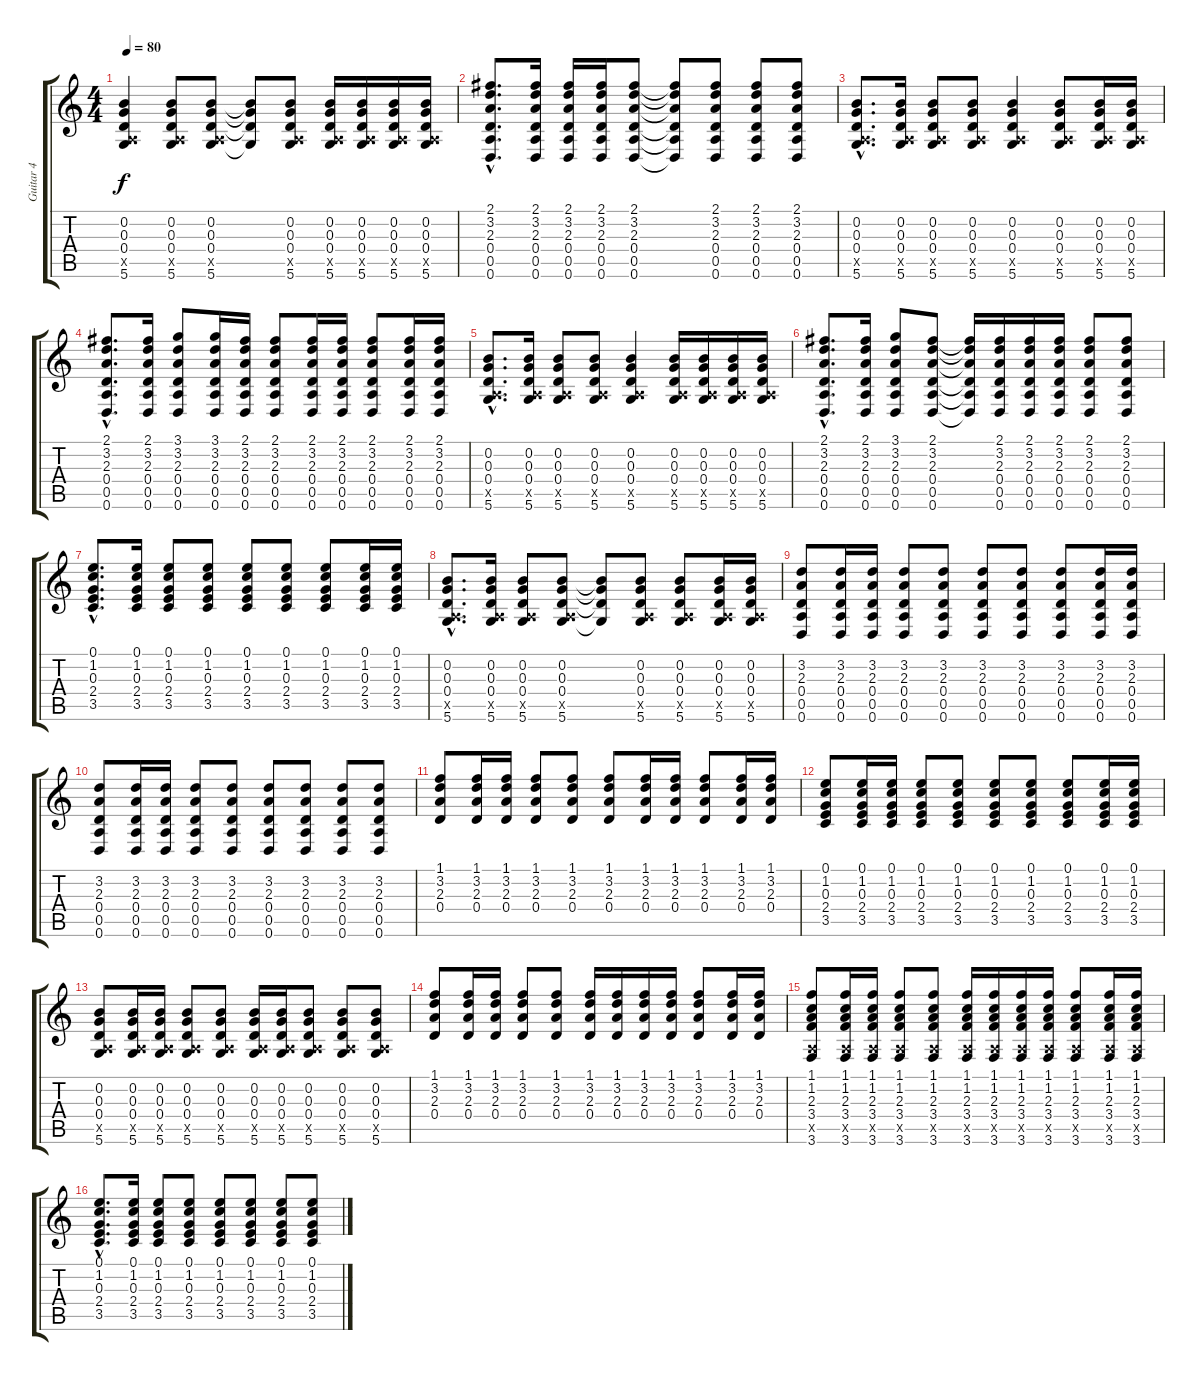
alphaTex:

\track ("Guitar 4" "Guitar 4") {instrument acousticguitarsteel}
\staff {score tabs}
\tuning (E4 B3 G3 D3 A2 D2) {hide}
\ts (4 4)
\tempo 80
\clef g2
\ks c
(0.2 0.3 0.4 0.5{x} 5.6).4{dy f} (0.2 0.3 0.4 0.5{x} 5.6).8 (0.2 0.3 0.4 0.5{x} 5.6).8 (0.2{t} 0.3{t} 0.4{t} 5.6{t}).8 (0.2 0.3 0.4 0.5{x} 5.6).8 (0.2 0.3 0.4 0.5{x} 5.6).16 (0.2 0.3 0.4 0.5{x} 5.6).16 (0.2 0.3 0.4 0.5{x} 5.6).16 (0.2 0.3 0.4 0.5{x} 5.6).16 |
(2.1{hac} 3.2{hac} 2.3{hac} 0.4{hac} 0.5{hac} 0.6{hac}).8{d} (2.1 3.2 2.3 0.4 0.5 0.6).16 (2.1 3.2 2.3 0.4 0.5 0.6).16 (2.1 3.2 2.3 0.4 0.5 0.6).16 (2.1 3.2 2.3 0.4 0.5 0.6).8 (2.1{t} 3.2{t} 2.3{t} 0.4{t} 0.5{t} 0.6{t}).8 (2.1 3.2 2.3 0.4 0.5 0.6).8 (2.1 3.2 2.3 0.4 0.5 0.6).8 (2.1 3.2 2.3 0.4 0.5 0.6).8 |
(0.2{hac} 0.3{hac} 0.4{hac} 0.5{hac x} 5.6{hac}).8{d} (0.2 0.3 0.4 0.5{x} 5.6).16 (0.2 0.3 0.4 0.5{x} 5.6).8 (0.2 0.3 0.4 0.5{x} 5.6).8 (0.2 0.3 0.4 0.5{x} 5.6).4 (0.2 0.3 0.4 0.5{x} 5.6).8 (0.2 0.3 0.4 0.5{x} 5.6).16 (0.2 0.3 0.4 0.5{x} 5.6).16 |
(2.1{hac} 3.2{hac} 2.3{hac} 0.4{hac} 0.5{hac} 0.6{hac}).8{d} (2.1 3.2 2.3 0.4 0.5 0.6).16 (3.1 3.2 2.3 0.4 0.5 0.6).8 (3.1 3.2 2.3 0.4 0.5 0.6).16 (2.1 3.2 2.3 0.4 0.5 0.6).16 (2.1 3.2 2.3 0.4 0.5 0.6).8 (2.1 3.2 2.3 0.4 0.5 0.6).16 (2.1 3.2 2.3 0.4 0.5 0.6).16 (2.1 3.2 2.3 0.4 0.5 0.6).8 (2.1 3.2 2.3 0.4 0.5 0.6).16 (2.1 3.2 2.3 0.4 0.5 0.6).16 |
(0.2{hac} 0.3{hac} 0.4{hac} 0.5{hac x} 5.6{hac}).8{d} (0.2 0.3 0.4 0.5{x} 5.6).16 (0.2 0.3 0.4 0.5{x} 5.6).8 (0.2 0.3 0.4 0.5{x} 5.6).8 (0.2 0.3 0.4 0.5{x} 5.6).4 (0.2 0.3 0.4 0.5{x} 5.6).16 (0.2 0.3 0.4 0.5{x} 5.6).16 (0.2 0.3 0.4 0.5{x} 5.6).16 (0.2 0.3 0.4 0.5{x} 5.6).16 |
(2.1{hac} 3.2{hac} 2.3{hac} 0.4{hac} 0.5{hac} 0.6{hac}).8{d} (2.1 3.2 2.3 0.4 0.5 0.6).16 (3.1 3.2 2.3 0.4 0.5 0.6).8 (2.1 3.2 2.3 0.4 0.5 0.6).8 (2.1{t} 3.2{t} 2.3{t} 0.4{t} 0.5{t} 0.6{t}).16 (2.1 3.2 2.3 0.4 0.5 0.6).16 (2.1 3.2 2.3 0.4 0.5 0.6).16 (2.1 3.2 2.3 0.4 0.5 0.6).16 (2.1 3.2 2.3 0.4 0.5 0.6).8 (2.1 3.2 2.3 0.4 0.5 0.6).8 |
(0.1{hac} 1.2{hac} 0.3{hac} 2.4{hac} 3.5{hac}).8{d} (0.1 1.2 0.3 2.4 3.5).16 (0.1 1.2 0.3 2.4 3.5).8 (0.1 1.2 0.3 2.4 3.5).8 (0.1 1.2 0.3 2.4 3.5).8 (0.1 1.2 0.3 2.4 3.5).8 (0.1 1.2 0.3 2.4 3.5).8 (0.1 1.2 0.3 2.4 3.5).16 (0.1 1.2 0.3 2.4 3.5).16 |
(0.2{hac} 0.3{hac} 0.4{hac} 0.5{hac x} 5.6{hac}).8{d} (0.2 0.3 0.4 0.5{x} 5.6).16 (0.2 0.3 0.4 0.5{x} 5.6).8 (0.2 0.3 0.4 0.5{x} 5.6).8 (0.2{t} 0.3{t} 0.4{t} 5.6{t}).8 (0.2 0.3 0.4 0.5{x} 5.6).8 (0.2 0.3 0.4 0.5{x} 5.6).8 (0.2 0.3 0.4 0.5{x} 5.6).16 (0.2 0.3 0.4 0.5{x} 5.6).16 |
(3.2 2.3 0.4 0.5 0.6).8 (3.2 2.3 0.4 0.5 0.6).16 (3.2 2.3 0.4 0.5 0.6).16 (3.2 2.3 0.4 0.5 0.6).8 (3.2 2.3 0.4 0.5 0.6).8 (3.2 2.3 0.4 0.5 0.6).8 (3.2 2.3 0.4 0.5 0.6).8 (3.2 2.3 0.4 0.5 0.6).8 (3.2 2.3 0.4 0.5 0.6).16 (3.2 2.3 0.4 0.5 0.6).16 |
(3.2 2.3 0.4 0.5 0.6).8 (3.2 2.3 0.4 0.5 0.6).16 (3.2 2.3 0.4 0.5 0.6).16 (3.2 2.3 0.4 0.5 0.6).8 (3.2 2.3 0.4 0.5 0.6).8 (3.2 2.3 0.4 0.5 0.6).8 (3.2 2.3 0.4 0.5 0.6).8 (3.2 2.3 0.4 0.5 0.6).8 (3.2 2.3 0.4 0.5 0.6).8 |
(1.1 3.2 2.3 0.4).8 (1.1 3.2 2.3 0.4).16 (1.1 3.2 2.3 0.4).16 (1.1 3.2 2.3 0.4).8 (1.1 3.2 2.3 0.4).8 (1.1 3.2 2.3 0.4).8 (1.1 3.2 2.3 0.4).16 (1.1 3.2 2.3 0.4).16 (1.1 3.2 2.3 0.4).8 (1.1 3.2 2.3 0.4).16 (1.1 3.2 2.3 0.4).16 |
(0.1 1.2 0.3 2.4 3.5).8 (0.1 1.2 0.3 2.4 3.5).16 (0.1 1.2 0.3 2.4 3.5).16 (0.1 1.2 0.3 2.4 3.5).8 (0.1 1.2 0.3 2.4 3.5).8 (0.1 1.2 0.3 2.4 3.5).8 (0.1 1.2 0.3 2.4 3.5).8 (0.1 1.2 0.3 2.4 3.5).8 (0.1 1.2 0.3 2.4 3.5).16 (0.1 1.2 0.3 2.4 3.5).16 |
(0.2 0.3 0.4 0.5{x} 5.6).8 (0.2 0.3 0.4 0.5{x} 5.6).16 (0.2 0.3 0.4 0.5{x} 5.6).16 (0.2 0.3 0.4 0.5{x} 5.6).8 (0.2 0.3 0.4 0.5{x} 5.6).8 (0.2 0.3 0.4 0.5{x} 5.6).16 (0.2 0.3 0.4 0.5{x} 5.6).16 (0.2 0.3 0.4 0.5{x} 5.6).8 (0.2 0.3 0.4 0.5{x} 5.6).8 (0.2 0.3 0.4 0.5{x} 5.6).8 |
(1.1 3.2 2.3 0.4).8 (1.1 3.2 2.3 0.4).16 (1.1 3.2 2.3 0.4).16 (1.1 3.2 2.3 0.4).8 (1.1 3.2 2.3 0.4).8 (1.1 3.2 2.3 0.4).16 (1.1 3.2 2.3 0.4).16 (1.1 3.2 2.3 0.4).16 (1.1 3.2 2.3 0.4).16 (1.1 3.2 2.3 0.4).8 (1.1 3.2 2.3 0.4).16 (1.1 3.2 2.3 0.4).16 |
(1.1 1.2 2.3 3.4 0.5{x} 3.6).8 (1.1 1.2 2.3 3.4 0.5{x} 3.6).16 (1.1 1.2 2.3 3.4 0.5{x} 3.6).16 (1.1 1.2 2.3 3.4 0.5{x} 3.6).8 (1.1 1.2 2.3 3.4 0.5{x} 3.6).8 (1.1 1.2 2.3 3.4 0.5{x} 3.6).16 (1.1 1.2 2.3 3.4 0.5{x} 3.6).16 (1.1 1.2 2.3 3.4 0.5{x} 3.6).16 (1.1 1.2 2.3 3.4 0.5{x} 3.6).16 (1.1 1.2 2.3 3.4 0.5{x} 3.6).8 (1.1 1.2 2.3 3.4 0.5{x} 3.6).16 (1.1 1.2 2.3 3.4 0.5{x} 3.6).16 |
(0.1{hac} 1.2{hac} 0.3{hac} 2.4{hac} 3.5{hac}).8{d} (0.1 1.2 0.3 2.4 3.5).16 (0.1 1.2 0.3 2.4 3.5).8 (0.1 1.2 0.3 2.4 3.5).8 (0.1 1.2 0.3 2.4 3.5).8 (0.1 1.2 0.3 2.4 3.5).8 (0.1 1.2 0.3 2.4 3.5).8 (0.1 1.2 0.3 2.4 3.5).8
